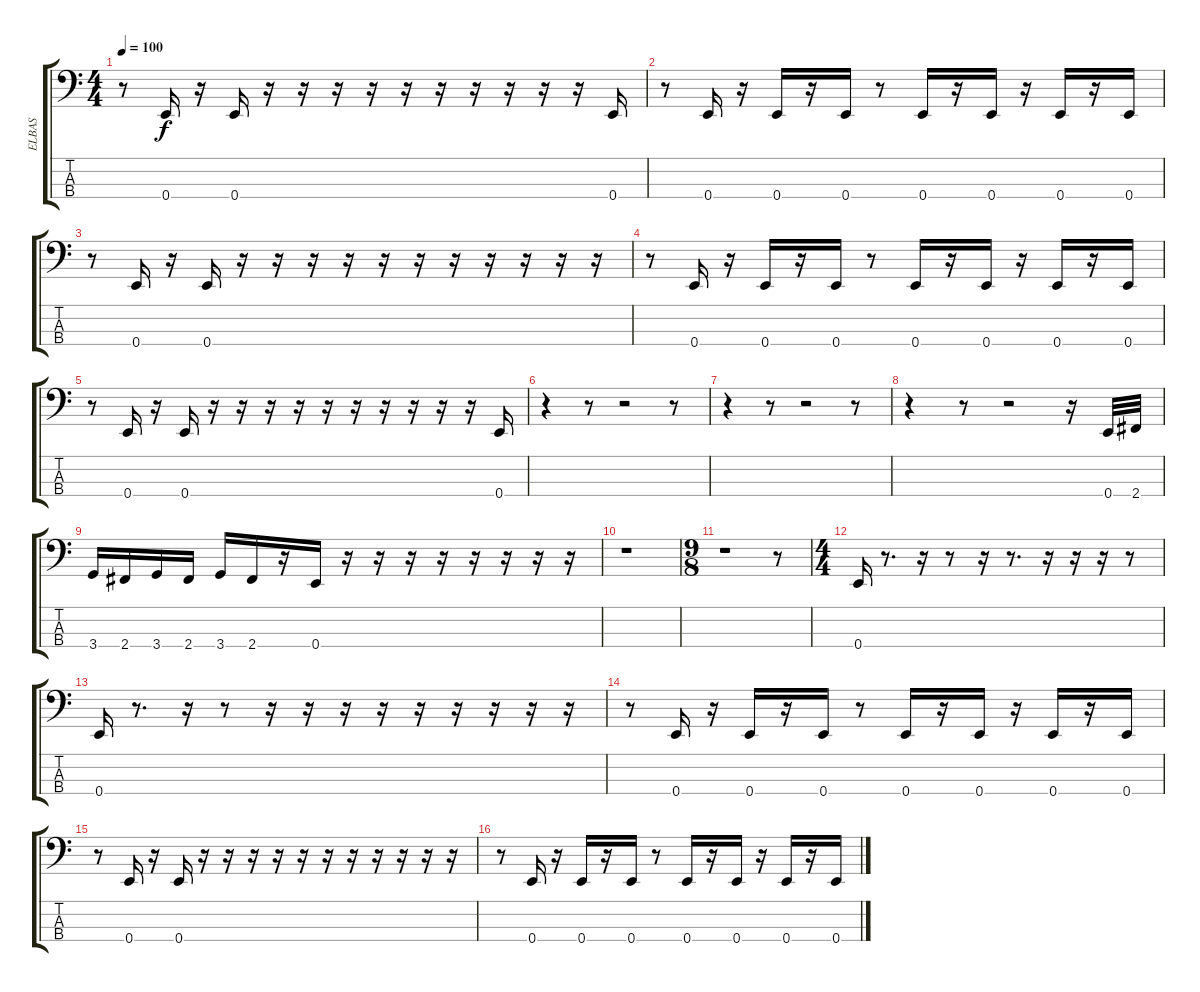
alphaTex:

\track ("ELBAS" "ELBAS") {instrument electricbassfinger}
\staff {score tabs}
\tuning (G2 D2 A1 E1) {hide}
\ts (4 4)
\tempo 100
\clef f4
\ks c
r.8{dy f} 0.4.16 r.16 0.4.16 r.16 r.16 r.16 r.16 r.16 r.16 r.16 r.16 r.16 r.16 0.4.16 |
r.8 0.4.16 r.16 0.4.16 r.16 0.4.16 r.8 0.4.16 r.16 0.4.16 r.16 0.4.16 r.16 0.4.16 |
r.8 0.4.16 r.16 0.4.16 r.16 r.16 r.16 r.16 r.16 r.16 r.16 r.16 r.16 r.16 r.16 |
r.8 0.4.16 r.16 0.4.16 r.16 0.4.16 r.8 0.4.16 r.16 0.4.16 r.16 0.4.16 r.16 0.4.16 |
r.8 0.4.16 r.16 0.4.16 r.16 r.16 r.16 r.16 r.16 r.16 r.16 r.16 r.16 r.16 0.4.16 |
r.4 r.8 r.2 r.8 |
r.4 r.8 r.2 r.8 |
r.4 r.8 r.2 r.16 0.4.32 2.4.32 |
3.4.16 2.4.16 3.4.16 2.4.16 3.4.16 2.4.16 r.16 0.4.16 r.16 r.16 r.16 r.16 r.16 r.16 r.16 r.16 |
r.1 |
\ts (9 8)
r.1 r.8 |
\ts (4 4)
0.4.16 r.8{d} r.16 r.8 r.16 r.8{d} r.16 r.16 r.16 r.8 |
0.4.16 r.8{d} r.16 r.8 r.16 r.16 r.16 r.16 r.16 r.16 r.16 r.16 r.16 |
r.8 0.4.16 r.16 0.4.16 r.16 0.4.16 r.8 0.4.16 r.16 0.4.16 r.16 0.4.16 r.16 0.4.16 |
r.8 0.4.16 r.16 0.4.16 r.16 r.16 r.16 r.16 r.16 r.16 r.16 r.16 r.16 r.16 r.16 |
r.8 0.4.16 r.16 0.4.16 r.16 0.4.16 r.8 0.4.16 r.16 0.4.16 r.16 0.4.16 r.16 0.4.16
